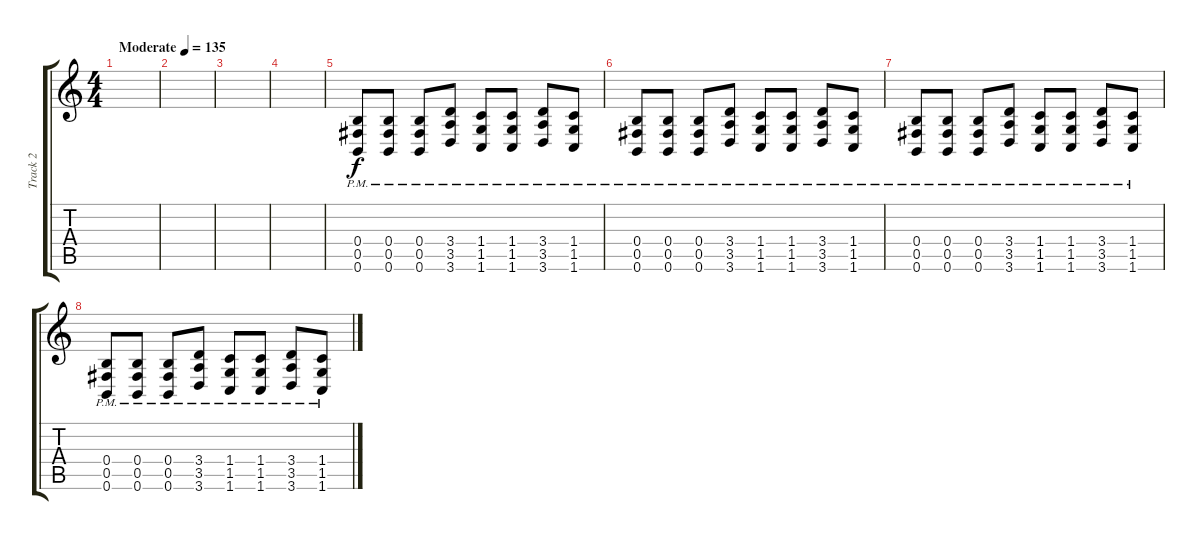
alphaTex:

\track ("Track 2" "Track 2") {instrument distortionguitar}
\staff {score tabs}
\tuning (Db4 Ab3 E3 B2 Gb2 B1) {hide}
\ts (4 4)
\tempo (135 "Moderate")
\clef g2
\ks c
|
|
|
|
(0.4{pm} 0.5{pm} 0.6{pm}).8 (0.4{pm} 0.5{pm} 0.6{pm}).8 (0.4{pm} 0.5{pm} 0.6{pm}).8 (3.4{pm} 3.5{pm} 3.6{pm}).8 (1.4{pm} 1.5{pm} 1.6{pm}).8 (1.4{pm} 1.5{pm} 1.6{pm}).8 (3.4{pm} 3.5{pm} 3.6{pm}).8 (1.4{pm} 1.5{pm} 1.6{pm}).8 |
(0.4{pm} 0.5{pm} 0.6{pm}).8 (0.4{pm} 0.5{pm} 0.6{pm}).8 (0.4{pm} 0.5{pm} 0.6{pm}).8 (3.4{pm} 3.5{pm} 3.6{pm}).8 (1.4{pm} 1.5{pm} 1.6{pm}).8 (1.4{pm} 1.5{pm} 1.6{pm}).8 (3.4{pm} 3.5{pm} 3.6{pm}).8 (1.4{pm} 1.5{pm} 1.6{pm}).8 |
(0.4{pm} 0.5{pm} 0.6{pm}).8 (0.4{pm} 0.5{pm} 0.6{pm}).8 (0.4{pm} 0.5{pm} 0.6{pm}).8 (3.4{pm} 3.5{pm} 3.6{pm}).8 (1.4{pm} 1.5{pm} 1.6{pm}).8 (1.4{pm} 1.5{pm} 1.6{pm}).8 (3.4{pm} 3.5{pm} 3.6{pm}).8 (1.4{pm} 1.5{pm} 1.6{pm}).8 |
(0.4{pm} 0.5{pm} 0.6{pm}).8 (0.4{pm} 0.5{pm} 0.6{pm}).8 (0.4{pm} 0.5{pm} 0.6{pm}).8 (3.4{pm} 3.5{pm} 3.6{pm}).8 (1.4{pm} 1.5{pm} 1.6{pm}).8 (1.4{pm} 1.5{pm} 1.6{pm}).8 (3.4{pm} 3.5{pm} 3.6{pm}).8 (1.4{pm} 1.5{pm} 1.6{pm}).8
